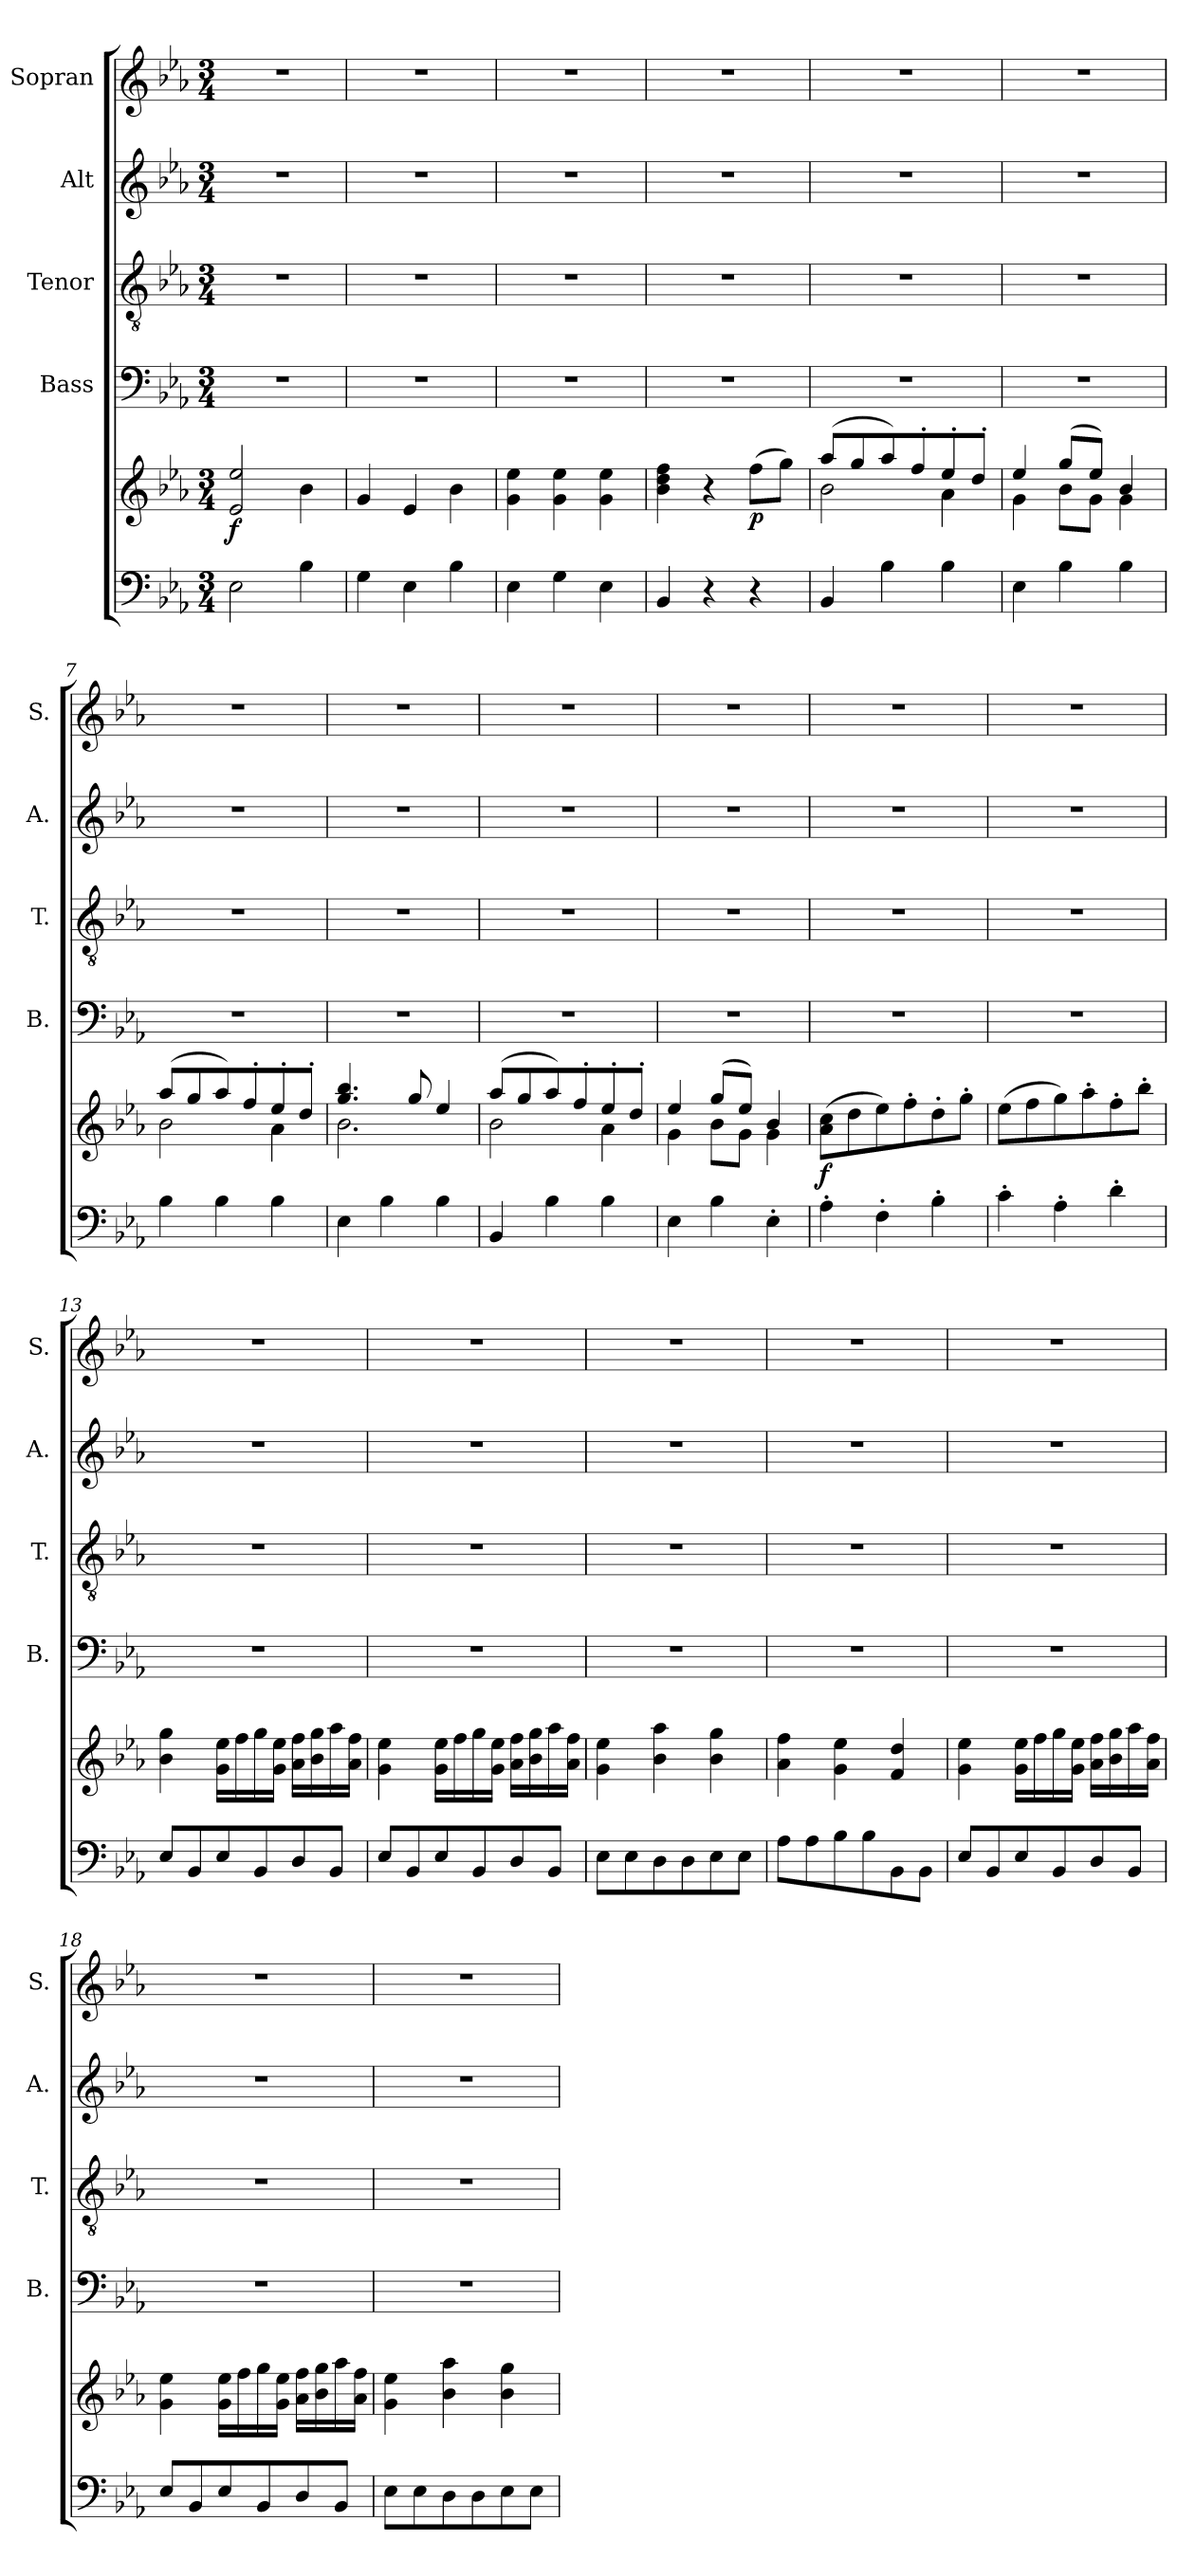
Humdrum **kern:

**kern	**kern	**dynam	**kern	**kern	**kern	**kern
*part5	*part5	*part5	*part4	*part3	*part2	*part1
*staff6	*staff5	*staff5/6	*staff4	*staff3	*staff2	*staff1
*	*	*	*I"Bass	*I"Tenor	*I"Alt	*I"Sopran
*	*	*	*I'B.	*I'T.	*I'A.	*I'S.
*clefF4	*clefG2	*	*clefF4	*clefGv2	*clefG2	*clefG2
*k[b-e-a-]	*k[b-e-a-]	*	*k[b-e-a-]	*k[b-e-a-]	*k[b-e-a-]	*k[b-e-a-]
*E-:	*E-:	*	*E-:	*E-:	*E-:	*E-:
*M3/4	*M3/4	*	*M3/4	*M3/4	*M3/4	*M3/4
=1	=1	=1	=1	=1	=1	=1
!	!	!LO:DY:b	!	!	!	!
2E-\	2e-/ 2ee-/	f	2.r	2.r	2.r	2.r
4B-\	4b-\	.	.	.	.	.
=2	=2	=2	=2	=2	=2	=2
4G\	4g/	.	2.r	2.r	2.r	2.r
4E-\	4e-/	.	.	.	.	.
4B-\	4b-\	.	.	.	.	.
=3	=3	=3	=3	=3	=3	=3
4E-\	4g\ 4ee-\	.	2.r	2.r	2.r	2.r
4G\	4g\ 4ee-\	.	.	.	.	.
4E-\	4g\ 4ee-\	.	.	.	.	.
=4	=4	=4	=4	=4	=4	=4
4BB-/	4b-\ 4dd\ 4ff\	.	2.r	2.r	2.r	2.r
4r	4r	.	.	.	.	.
!	!	!LO:DY:b	!	!	!	!
4r	(>8ff\L	p	.	.	.	.
.	8gg\J)	.	.	.	.	.
=5	=5	=5	=5	=5	=5	=5
*	*^	*	*	*	*	*
4BB-/	(>8aa-/L	2b-\	.	2.r	2.r	2.r	2.r
.	8gg/	.	.	.	.	.	.
4B-\	8aa-/)	.	.	.	.	.	.
.	8ff'>/	.	.	.	.	.	.
4B-\	8ee-'>/	4a-\	.	.	.	.	.
.	8dd'>/J	.	.	.	.	.	.
=6	=6	=6	=6	=6	=6	=6	=6
4E-\	4ee-/	4g\	.	2.r	2.r	2.r	2.r
4B-\	(>8gg/L	8b-\L	.	.	.	.	.
.	8ee-/J)	8g\J	.	.	.	.	.
4B-\	4b-/	4g\	.	.	.	.	.
=7	=7	=7	=7	=7	=7	=7	=7
4B-\	(>8aa-/L	2b-\	.	2.r	2.r	2.r	2.r
.	8gg/	.	.	.	.	.	.
4B-\	8aa-/)	.	.	.	.	.	.
.	8ff'>/	.	.	.	.	.	.
4B-\	8ee-'>/	4a-\	.	.	.	.	.
.	8dd'>/J	.	.	.	.	.	.
!!LO:LB:g=z
=8	=8	=8	=8	=8	=8	=8	=8
4E-\	4.gg/ 4.bb-/	2.b-\	.	2.r	2.r	2.r	2.r
4B-\	.	.	.	.	.	.	.
.	8gg/	.	.	.	.	.	.
4B-\	4ee-/	.	.	.	.	.	.
=9	=9	=9	=9	=9	=9	=9	=9
4BB-/	(>8aa-/L	2b-\	.	2.r	2.r	2.r	2.r
.	8gg/	.	.	.	.	.	.
4B-\	8aa-/)	.	.	.	.	.	.
.	8ff'>/	.	.	.	.	.	.
4B-\	8ee-'>/	4a-\	.	.	.	.	.
.	8dd'>/J	.	.	.	.	.	.
=10	=10	=10	=10	=10	=10	=10	=10
4E-\	4ee-/	4g\	.	2.r	2.r	2.r	2.r
4B-\	(>8gg/L	8b-\L	.	.	.	.	.
.	8ee-/J)	8g\J	.	.	.	.	.
4E-'>\	4b-/	4g\	.	.	.	.	.
=11	=11	=11	=11	=11	=11	=11	=11
!	!	!	!LO:DY:b	!	!	!	!
*	*v	*v	*	*	*	*	*
4A-'>\	(>8a-\ 8cc\L	f	2.r	2.r	2.r	2.r
.	8dd\	.	.	.	.	.
4F'>\	8ee-\)	.	.	.	.	.
.	8ff'>\	.	.	.	.	.
4B-'>\	8dd'>\	.	.	.	.	.
.	8gg'>\J	.	.	.	.	.
=12	=12	=12	=12	=12	=12	=12
4c'>\	(>8ee-\L	.	2.r	2.r	2.r	2.r
.	8ff\	.	.	.	.	.
4A-'>\	8gg\)	.	.	.	.	.
.	8aa-'>\	.	.	.	.	.
4d'>\	8ff'>\	.	.	.	.	.
.	8bb-'>\J	.	.	.	.	.
=13	=13	=13	=13	=13	=13	=13
8E-/L	4b-\ 4gg\	.	2.r	2.r	2.r	2.r
8BB-/	.	.	.	.	.	.
8E-/	16g\ 16ee-\LL	.	.	.	.	.
.	16ff\	.	.	.	.	.
8BB-/	16gg\	.	.	.	.	.
.	16g\ 16ee-\JJ	.	.	.	.	.
8D/	16a-\ 16ff\LL	.	.	.	.	.
.	16b-\ 16gg\	.	.	.	.	.
8BB-/J	16aa-\	.	.	.	.	.
.	16a-\ 16ff\JJ	.	.	.	.	.
!!LO:PB:g=z
=14	=14	=14	=14	=14	=14	=14
8E-/L	4g\ 4ee-\	.	2.r	2.r	2.r	2.r
8BB-/	.	.	.	.	.	.
8E-/	16g\ 16ee-\LL	.	.	.	.	.
.	16ff\	.	.	.	.	.
8BB-/	16gg\	.	.	.	.	.
.	16g\ 16ee-\JJ	.	.	.	.	.
8D/	16a-\ 16ff\LL	.	.	.	.	.
.	16b-\ 16gg\	.	.	.	.	.
8BB-/J	16aa-\	.	.	.	.	.
.	16a-\ 16ff\JJ	.	.	.	.	.
=15	=15	=15	=15	=15	=15	=15
8E-\L	4g\ 4ee-\	.	2.r	2.r	2.r	2.r
8E-\	.	.	.	.	.	.
8D\	4b-\ 4aa-\	.	.	.	.	.
8D\	.	.	.	.	.	.
8E-\	4b-\ 4gg\	.	.	.	.	.
8E-\J	.	.	.	.	.	.
=16	=16	=16	=16	=16	=16	=16
8A-\L	4a-\ 4ff\	.	2.r	2.r	2.r	2.r
8A-\	.	.	.	.	.	.
8B-\	4g\ 4ee-\	.	.	.	.	.
8B-\	.	.	.	.	.	.
8BB-\	4f/ 4dd/	.	.	.	.	.
8BB-\J	.	.	.	.	.	.
=17	=17	=17	=17	=17	=17	=17
8E-/L	4g\ 4ee-\	.	2.r	2.r	2.r	2.r
8BB-/	.	.	.	.	.	.
8E-/	16g\ 16ee-\LL	.	.	.	.	.
.	16ff\	.	.	.	.	.
8BB-/	16gg\	.	.	.	.	.
.	16g\ 16ee-\JJ	.	.	.	.	.
8D/	16a-\ 16ff\LL	.	.	.	.	.
.	16b-\ 16gg\	.	.	.	.	.
8BB-/J	16aa-\	.	.	.	.	.
.	16a-\ 16ff\JJ	.	.	.	.	.
=18	=18	=18	=18	=18	=18	=18
8E-/L	4g\ 4ee-\	.	2.r	2.r	2.r	2.r
8BB-/	.	.	.	.	.	.
8E-/	16g\ 16ee-\LL	.	.	.	.	.
.	16ff\	.	.	.	.	.
8BB-/	16gg\	.	.	.	.	.
.	16g\ 16ee-\JJ	.	.	.	.	.
8D/	16a-\ 16ff\LL	.	.	.	.	.
.	16b-\ 16gg\	.	.	.	.	.
8BB-/J	16aa-\	.	.	.	.	.
.	16a-\ 16ff\JJ	.	.	.	.	.
!!LO:LB:g=z
=19	=19	=19	=19	=19	=19	=19
8E-\L	4g\ 4ee-\	.	2.r	2.r	2.r	2.r
8E-\	.	.	.	.	.	.
8D\	4b-\ 4aa-\	.	.	.	.	.
8D\	.	.	.	.	.	.
8E-\	4b-\ 4gg\	.	.	.	.	.
8E-\J	.	.	.	.	.	.
=	=	=	=	=	=	=
*-	*-	*-	*-	*-	*-	*-
